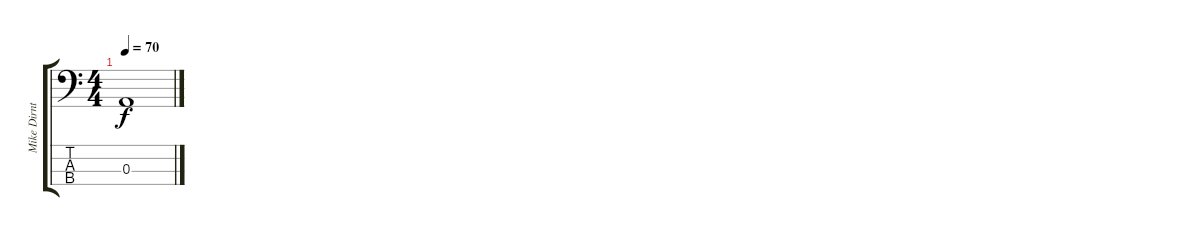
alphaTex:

\track ("Mike Dirnt (Bass)" "Mike Dirnt") {instrument electricbasspick}
\staff {score tabs}
\tuning (G2 D2 A1 E1) {hide}
\ts (4 4)
\tempo 70
\clef f4
\ks c
0.3{t}.1{dy f}
